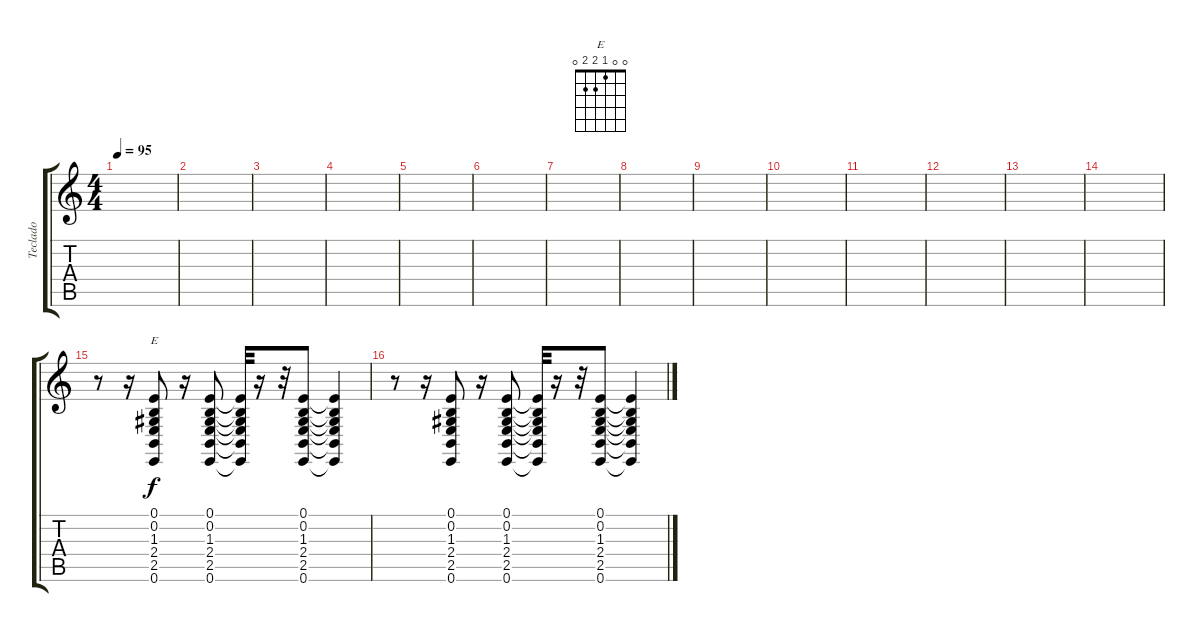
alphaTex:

\track ("Teclado" "Teclado") {instrument pad7halo}
\staff {score tabs}
\tuning (E4 B3 G3 D3 A2 E2) {hide}
\chord ("E" 0 0 1 2 2 0)
\ts (4 4)
\tempo 95
\clef g2
\ks c
|
|
|
|
|
|
|
|
|
|
|
|
|
|
r.8 r.16 (0.1 0.2 1.3 2.4 2.5 0.6).8{ch "E"} r.16 (0.1 0.2 1.3 2.4 2.5 0.6).8 (0.1{t} 0.2{t} 1.3{t} 2.4{t} 2.5{t} 0.6{t}).32 r.16 r.32 (0.1 0.2 1.3 2.4 2.5 0.6).8 (0.1{t} 0.2{t} 1.3{t} 2.4{t} 2.5{t} 0.6{t}).4 |
r.8 r.16 (0.1 0.2 1.3 2.4 2.5 0.6).8 r.16 (0.1 0.2 1.3 2.4 2.5 0.6).8 (0.1{t} 0.2{t} 1.3{t} 2.4{t} 2.5{t} 0.6{t}).32 r.16 r.32 (0.1 0.2 1.3 2.4 2.5 0.6).8 (0.1{t} 0.2{t} 1.3{t} 2.4{t} 2.5{t} 0.6{t}).4
